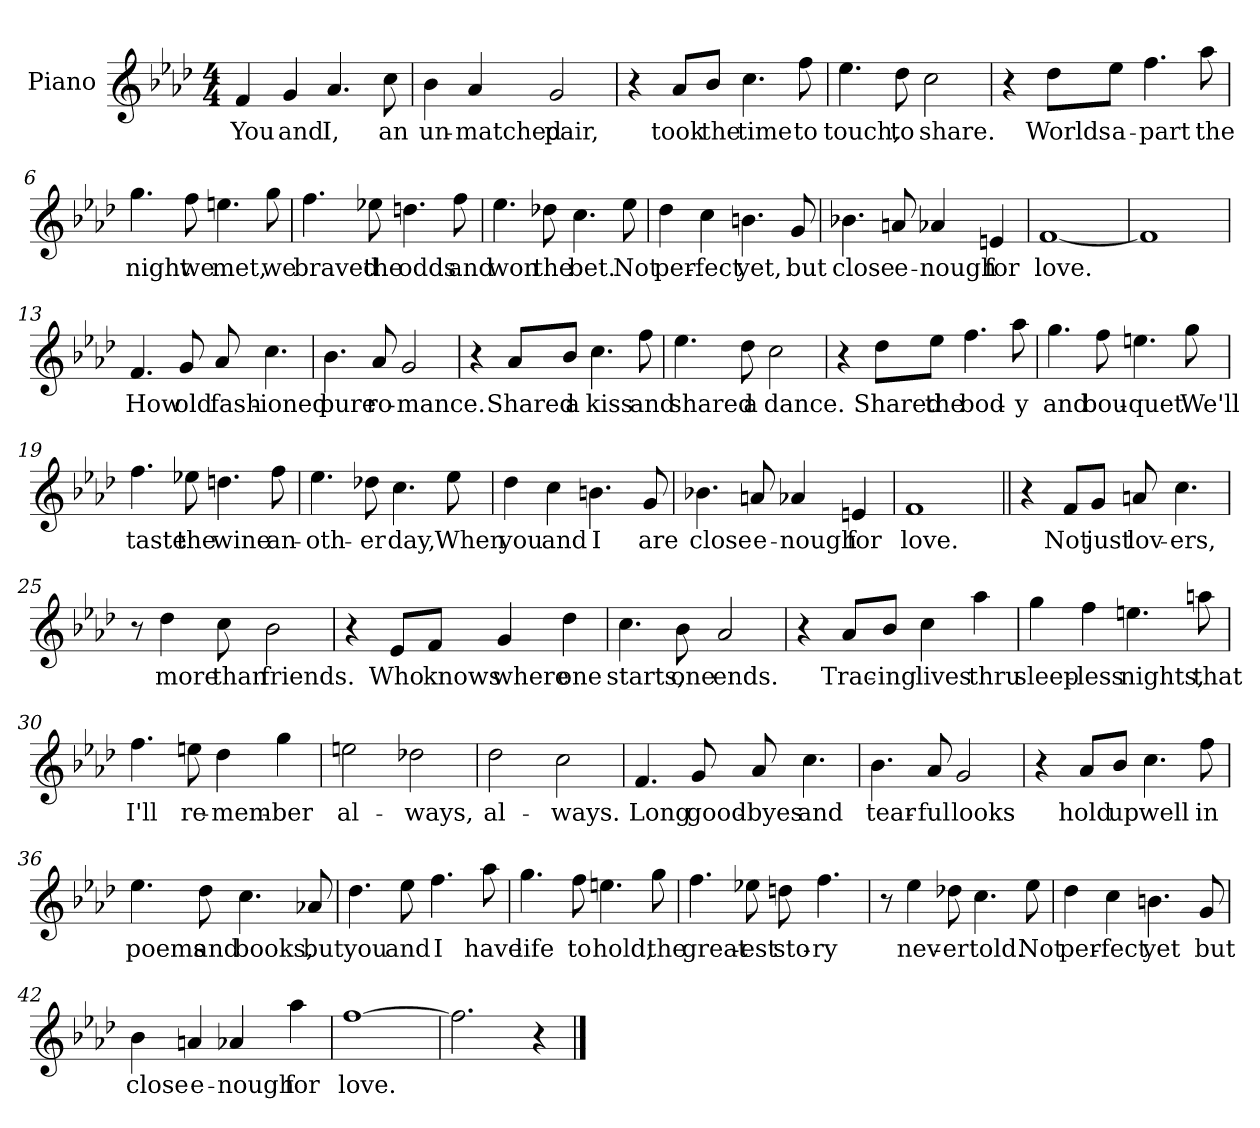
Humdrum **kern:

**kern	**text
*part1	*part1
*staff1	*staff1
*I"Piano	*
*I'Pno.	*
*clefG2	*
*k[b-e-a-d-]	*
*A-:	*
*M4/4	*
=1	=1
4f/	You
4g/	and
4.a-/	I,
8cc\	an
=2	=2
4b-\	un-
4a-/	-matched
2g/	pair,
=3	=3
4r	.
8a-/L	took
8b-/J	the
4.cc\	time
8ff\	to
=4	=4
4.ee-\	touch,
8dd-\	to
2cc\	share.
!!LO:LB:g=z
=5	=5
4r	.
8dd-\L	Worlds
8ee-\J	a-
4.ff\	-part
8aa-\	the
=6	=6
4.gg\	night
8ff\	we
4.een\	met,
8gg\	we
=7	=7
4.ff\	braved
8ee-X\	the
4.ddn\	odds
8ff\	and
!!LO:LB:g=z
=8	=8
4.ee-\	won
8dd-X\	the
4.cc\	bet.
8ee-\	Not
=9	=9
4dd-\	per-
4cc\	-fect
4.bn\	yet,
8g/	but
=10	=10
4.b-X\	close
8an/	e-
4a-X/	-nough
4en/	for
=11	=11
[1f	love.
!!LO:LB:g=z
=12	=12
1f]	.
=13	=13
4.f/	How
8g/	old
8a-/	fash-
4.cc\	-ioned
=14	=14
4.b-\	pure
8a-/	ro-
2g/	-mance.
=15	=15
4r	.
8a-/L	Shared
8b-/J	a
4.cc\	kiss
8ff\	and
!!LO:LB:g=z
=16	=16
4.ee-\	shared
8dd-\	a
2cc\	dance.
=17	=17
4r	.
8dd-\L	Shared
8ee-\J	the
4.ff\	bod-
8aa-\	-y
=18	=18
4.gg\	and
8ff\	bou-
4.een\	-quet.
8gg\	We'll
!!LO:LB:g=z
=19	=19
4.ff\	taste
8ee-X\	the
4.ddn\	wine
8ff\	an-
=20	=20
4.ee-\	-oth-
8dd-X\	-er
4.cc\	day,
8ee-\	When
=21	=21
4dd-\	you
4cc\	and
4.bn\	I
8g/	are
!!LO:LB:g=z
=22	=22
4.b-X\	close
8an/	e-
4a-X/	-nough
4en/	for
=23	=23
1f	love.
=24||	=24||
4r	.
8f/L	Not
8g/J	just
8an/	lov-
4.cc\	-ers,
=25	=25
8r	.
4dd-\	more
8cc\	than
2b-\	friends.
!!LO:LB:g=z
=26	=26
4r	.
8e-/L	Who
8f/J	knows
4g/	where
4dd-\	one
=27	=27
4.cc\	starts,
8b-\	one
2a-/	ends.
=28	=28
4r	.
8a-/L	Trac-
8b-/J	-ing
4cc\	lives
4aa-\	thru
!!LO:PB:g=z
=29	=29
4gg\	sleep-
4ff\	-less
4.een\	nights,
8aan\	that
=30	=30
4.ff\	I'll
8een\	re-
4dd-\	-mem-
4gg\	-ber
=31	=31
2een\	al-
2dd-X\	-ways,
=32	=32
2dd-\	al-
2cc\	-ways.
!!LO:LB:g=z
=33	=33
4.f/	Long
8g/	good-
8a-/	-byes
4.cc\	and
=34	=34
4.b-\	tear-
8a-/	-ful
2g/	looks
=35	=35
4r	.
8a-/L	hold
8b-/J	up
4.cc\	well
8ff\	in
!!LO:LB:g=z
=36	=36
4.ee-\	poems
8dd-\	and
4.cc\	books,
8a-X/	but
=37	=37
4.dd-\	you
8ee-\	and
4.ff\	I
8aa-\	have
=38	=38
4.gg\	life
8ff\	to
4.een\	hold,
8gg\	the
!!LO:LB:g=z
=39	=39
4.ff\	great-
8ee-X\	-est
8ddn\	sto-
4.ff\	-ry
=40	=40
8r	.
4ee-\	nev-
8dd-X\	-er
4.cc\	told.
8ee-\	Not
=41	=41
4dd-\	per-
4cc\	-fect
4.bn\	yet
8g/	but
!!LO:LB:g=z
=42	=42
4b-\	close
4an/	e-
4a-X/	-nough
4aa-\	for
=43	=43
[1ff	love.
=44	=44
2.ff\]	.
4r	.
==	==
*-	*-
